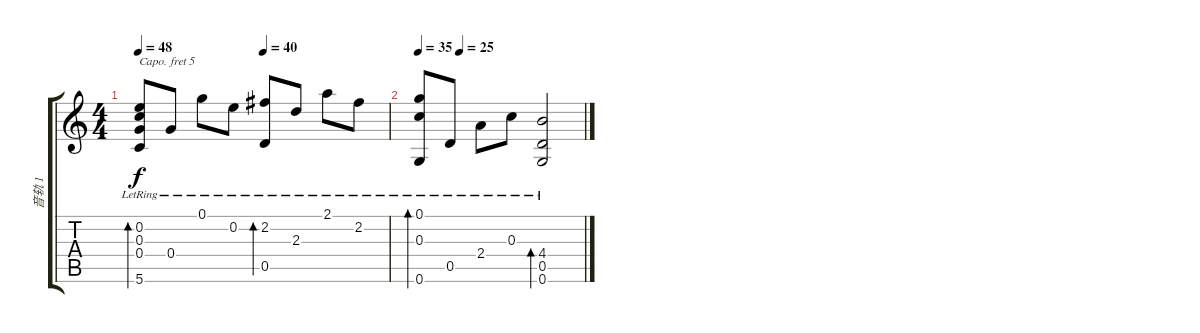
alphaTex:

\track ("音轨 1" "音轨 1") {instrument acousticguitarnylon}
\staff {score tabs}
\capo 5
\tuning (D4 B3 G3 D3 A2 D2) {hide}
\ts (4 4)
\tempo 48
\tempo (40 0.5)
\clef g2
\ks c
(0.2{lr} 0.3{lr} 0.4{lr} 5.6{lr}).8{bd 480 dy f} 0.4{lr}.8 0.1{lr}.8 0.2{lr}.8 (2.2{lr} 0.5{lr}).8{bd 480} 2.3{lr}.8 2.1{lr}.8 2.2{lr}.8 |
\tempo 35
\tempo (25 0.25)
(0.1{lr} 0.3{lr} 0.6{lr}).8{bd 480} 0.5{lr}.8 2.4{lr}.8 0.3{lr}.8 (4.4{lr} 0.5{lr} 0.6).2{bd 120}
